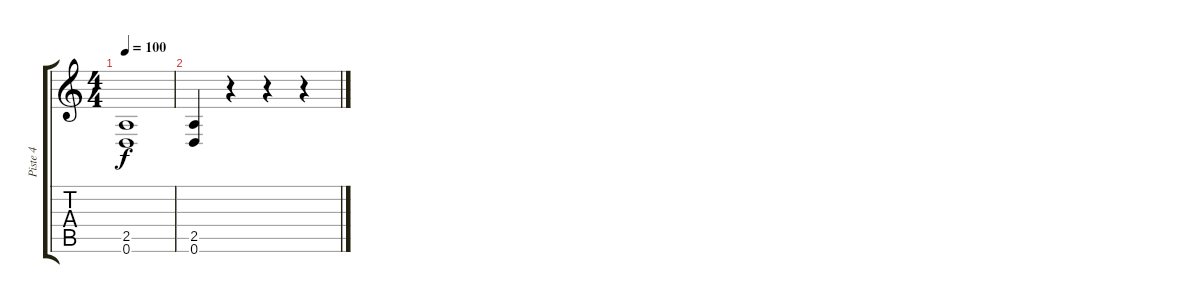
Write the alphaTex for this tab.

\track ("Piste 4" "Piste 4") {instrument distortionguitar}
\staff {score tabs}
\tuning (D4 A3 F3 C3 G2 D2) {hide}
\ts (4 4)
\tempo 100
\clef g2
\ks c
(2.5{t} 0.6{t}).1{dy f} |
(2.5 0.6).4 r.4 r.4 r.4
